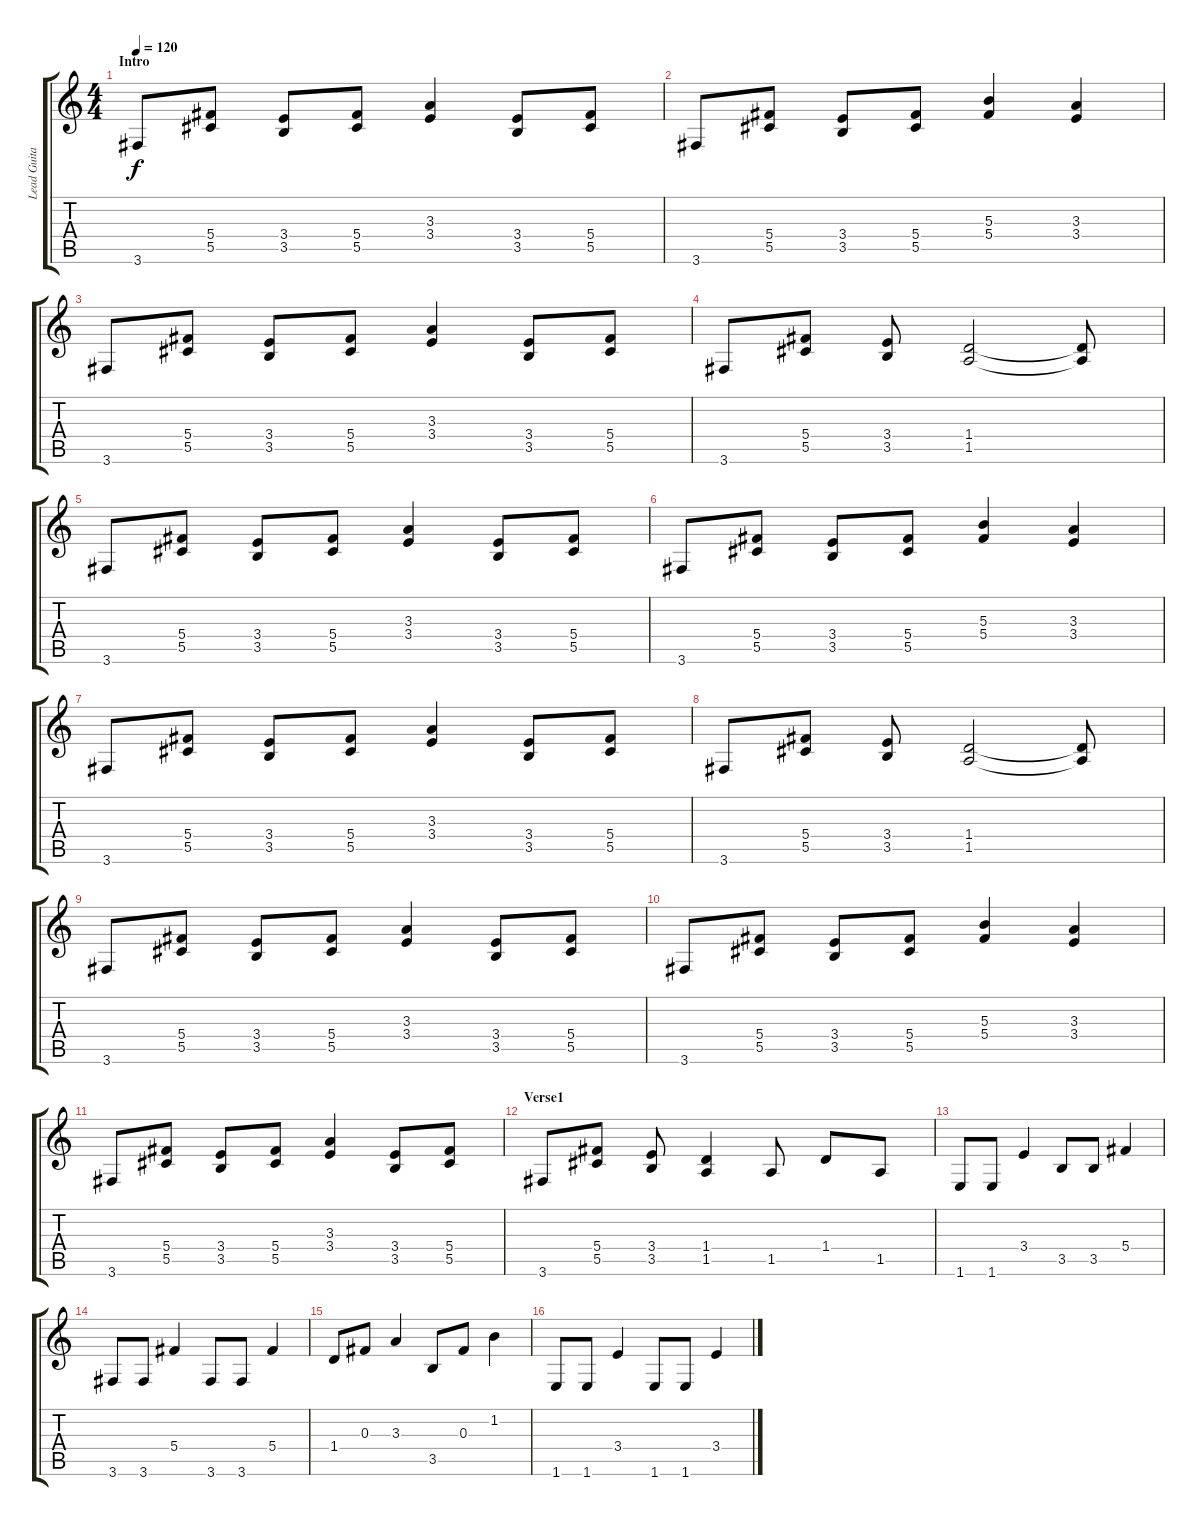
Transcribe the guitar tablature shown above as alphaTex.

\track ("Lead Guitar" "Lead Guita") {instrument distortionguitar}
\staff {score tabs}
\tuning (Eb4 Bb3 Gb3 Db3 Ab2 Eb2) {hide}
\ts (4 4)
\section ("" "Intro")
\tempo 120
\clef g2
\ks c
3.6.8{dy f instrument distortionguitar} (5.4 5.5).8 (3.4 3.5).8 (5.4 5.5).8 (3.3 3.4).4 (3.4 3.5).8 (5.4 5.5).8 |
3.6.8 (5.4 5.5).8 (3.4 3.5).8 (5.4 5.5).8 (5.3 5.4).4 (3.3 3.4).4 |
3.6.8 (5.4 5.5).8 (3.4 3.5).8 (5.4 5.5).8 (3.3 3.4).4 (3.4 3.5).8 (5.4 5.5).8 |
3.6.8 (5.4 5.5).8 (3.4 3.5).8 (1.4 1.5).2 (1.4{t} 1.5{t}).8 |
3.6.8 (5.4 5.5).8 (3.4 3.5).8 (5.4 5.5).8 (3.3 3.4).4 (3.4 3.5).8 (5.4 5.5).8 |
3.6.8 (5.4 5.5).8 (3.4 3.5).8 (5.4 5.5).8 (5.3 5.4).4 (3.3 3.4).4 |
3.6.8 (5.4 5.5).8 (3.4 3.5).8 (5.4 5.5).8 (3.3 3.4).4 (3.4 3.5).8 (5.4 5.5).8 |
3.6.8 (5.4 5.5).8 (3.4 3.5).8 (1.4 1.5).2 (1.4{t} 1.5{t}).8 |
3.6.8 (5.4 5.5).8 (3.4 3.5).8 (5.4 5.5).8 (3.3 3.4).4 (3.4 3.5).8 (5.4 5.5).8 |
3.6.8 (5.4 5.5).8 (3.4 3.5).8 (5.4 5.5).8 (5.3 5.4).4 (3.3 3.4).4 |
3.6.8 (5.4 5.5).8 (3.4 3.5).8 (5.4 5.5).8 (3.3 3.4).4 (3.4 3.5).8 (5.4 5.5).8 |
\section ("" "Verse1")
3.6.8 (5.4 5.5).8 (3.4 3.5).8 (1.4 1.5).4 1.5.8 1.4.8 1.5.8 |
1.6.8 1.6.8 3.4.4 3.5.8 3.5.8 5.4.4 |
3.6.8 3.6.8 5.4.4 3.6.8 3.6.8 5.4.4 |
1.4.8 0.3.8 3.3.4 3.5.8 0.3.8 1.2.4 |
1.6.8 1.6.8 3.4.4 1.6.8 1.6.8 3.4.4
